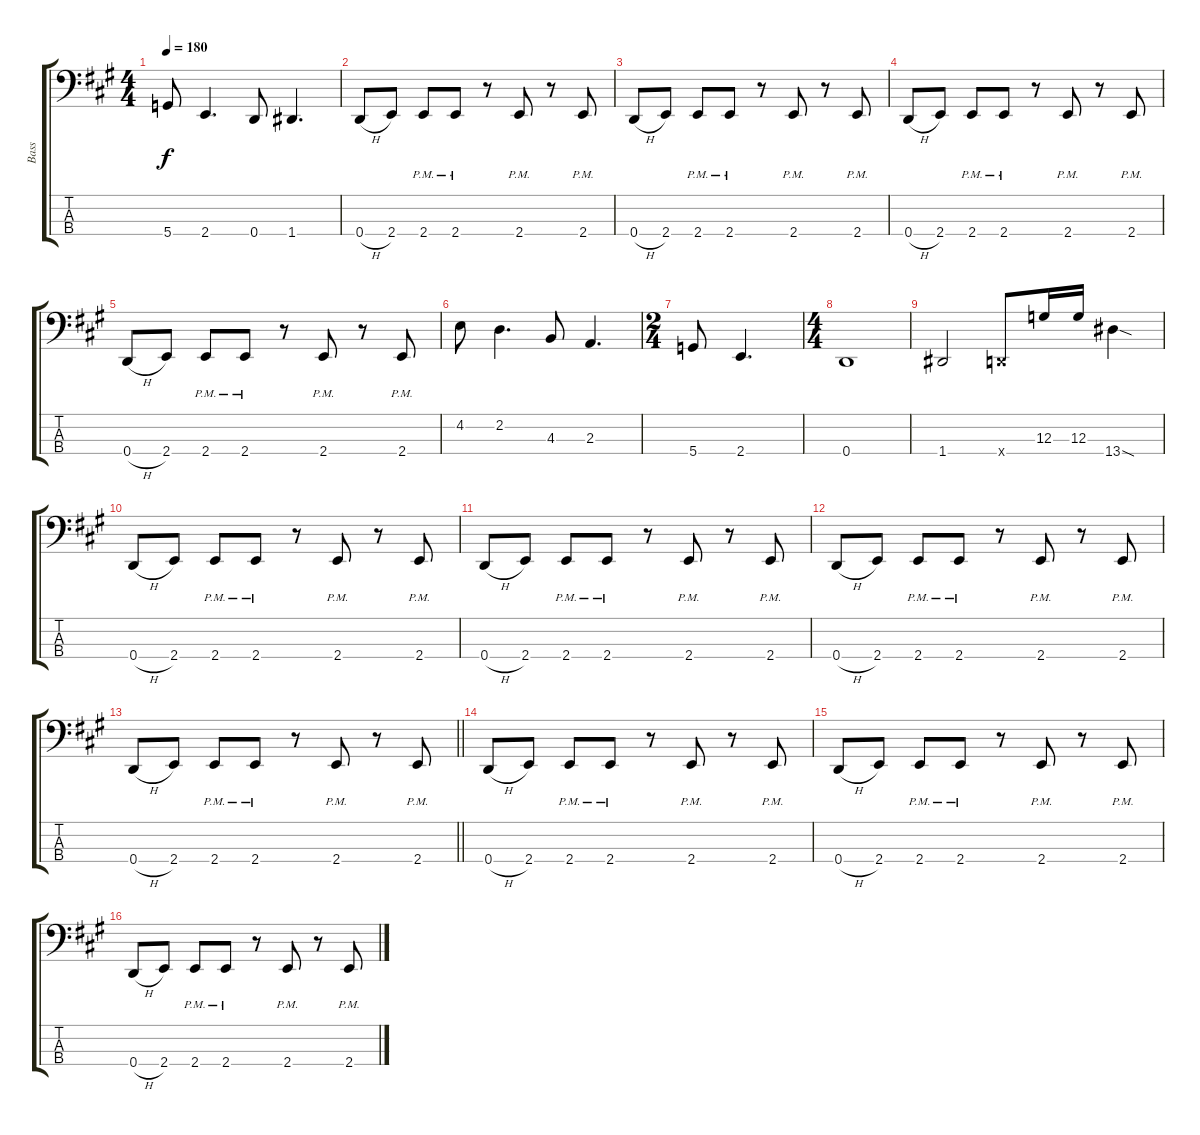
\track ("Bass" "Bass") {instrument electricbasspick}
\staff {score tabs}
\tuning (F2 C2 G1 D1) {hide}
\ts (4 4)
\tempo 180
\clef f4
\ks f#minor
5.4.8{dy f} 2.4.4{d} 0.4.8 1.4.4{d} |
0.4{h}.8 2.4.8 2.4{pm}.8 2.4{pm}.8 r.8 2.4{pm}.8 r.8 2.4{pm}.8 |
0.4{h}.8 2.4.8 2.4{pm}.8 2.4{pm}.8 r.8 2.4{pm}.8 r.8 2.4{pm}.8 |
0.4{h}.8 2.4.8 2.4{pm}.8 2.4{pm}.8 r.8 2.4{pm}.8 r.8 2.4{pm}.8 |
0.4{h}.8 2.4.8 2.4{pm}.8 2.4{pm}.8 r.8 2.4{pm}.8 r.8 2.4{pm}.8 |
4.2.8 2.2.4{d} 4.3.8 2.3.4{d} |
\ts (2 4)
5.4.8 2.4.4{d} |
\ts (4 4)
0.4.1 |
1.4.2 0.4{x}.8 12.3.16 12.3.16 13.4{sod}.4 |
0.4{h}.8 2.4.8 2.4{pm}.8 2.4{pm}.8 r.8 2.4{pm}.8 r.8 2.4{pm}.8 |
0.4{h}.8 2.4.8 2.4{pm}.8 2.4{pm}.8 r.8 2.4{pm}.8 r.8 2.4{pm}.8 |
0.4{h}.8 2.4.8 2.4{pm}.8 2.4{pm}.8 r.8 2.4{pm}.8 r.8 2.4{pm}.8 |
\barLineRight lightlight
0.4{h}.8 2.4.8 2.4{pm}.8 2.4{pm}.8 r.8 2.4{pm}.8 r.8 2.4{pm}.8 |
0.4{h}.8 2.4.8 2.4{pm}.8 2.4{pm}.8 r.8 2.4{pm}.8 r.8 2.4{pm}.8 |
0.4{h}.8 2.4.8 2.4{pm}.8 2.4{pm}.8 r.8 2.4{pm}.8 r.8 2.4{pm}.8 |
0.4{h}.8 2.4.8 2.4{pm}.8 2.4{pm}.8 r.8 2.4{pm}.8 r.8 2.4{pm}.8
